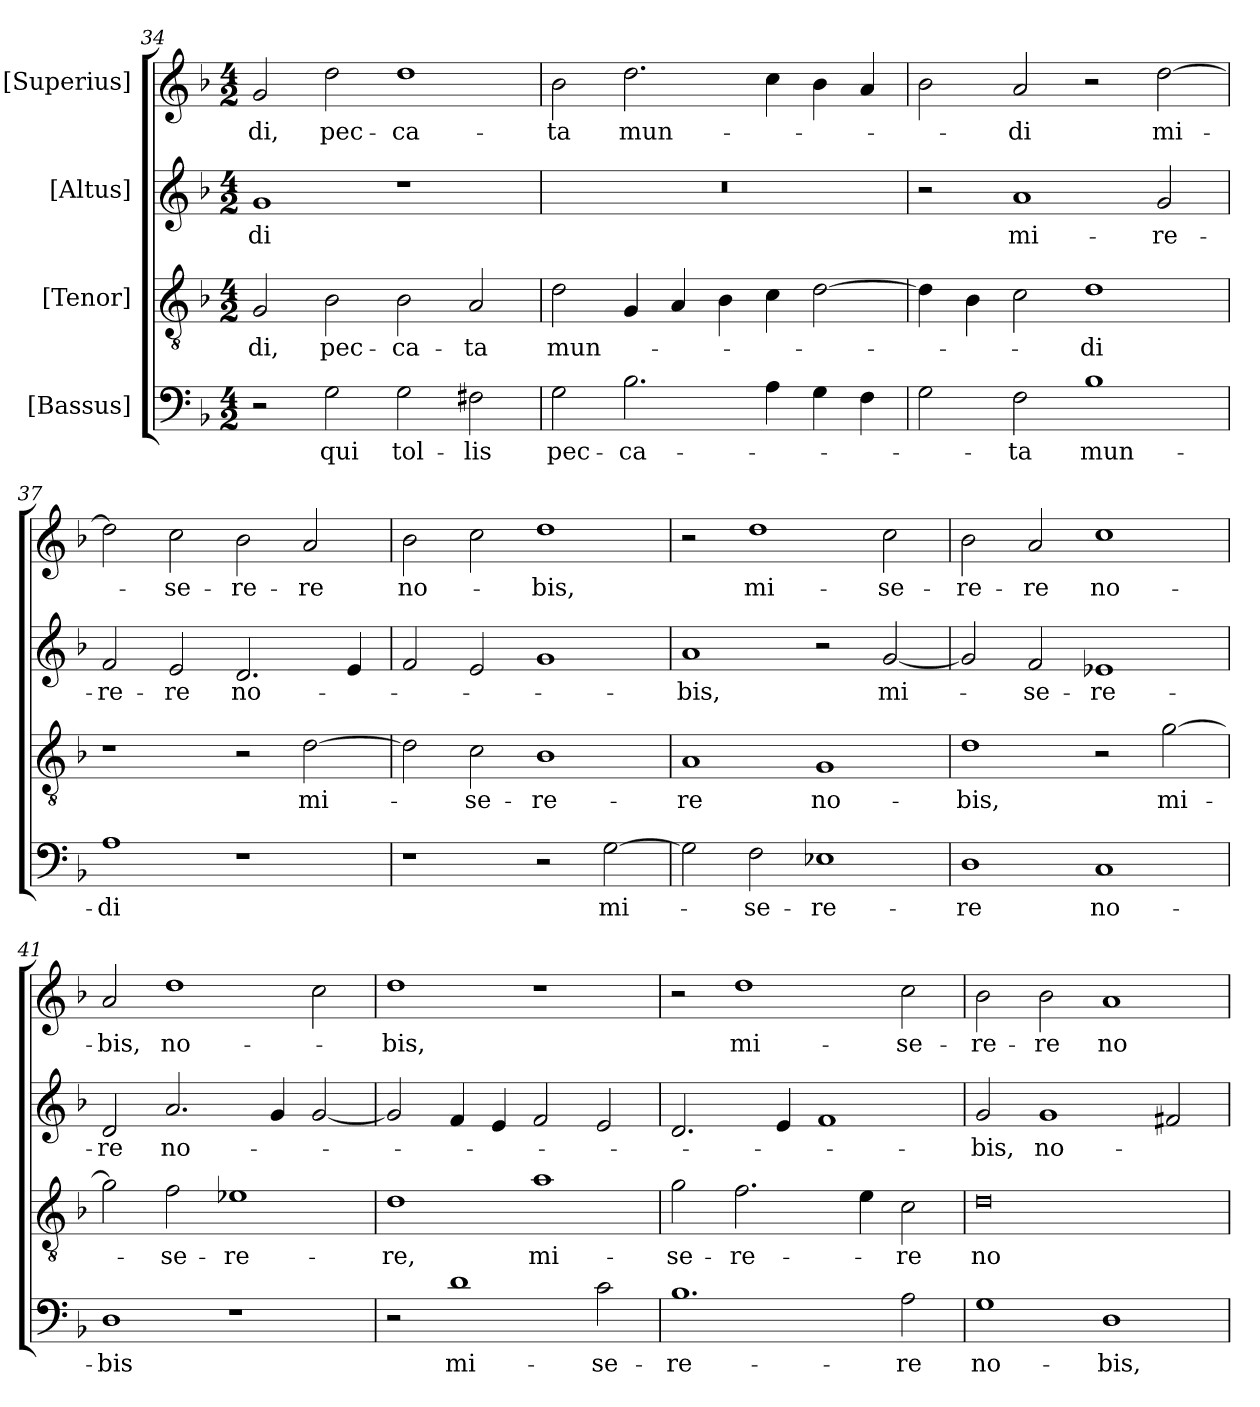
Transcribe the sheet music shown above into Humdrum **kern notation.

**kern	**text	**kern	**text	**kern	**text	**kern	**text
*part4	*part4	*part3	*part3	*part2	*part2	*part1	*part1
*staff4	*staff4	*staff3	*staff3	*staff2	*staff2	*staff1	*staff1
*I"[Bassus]	*	*I"[Tenor]	*	*I"[Altus]	*	*I"[Superius]	*
*clefF4	*	*clefGv2	*	*clefG2	*	*clefG2	*
*k[b-]	*	*k[b-]	*	*k[b-]	*	*k[b-]	*
*M4/2	*	*M4/2	*	*M4/2	*	*M4/2	*
=34	=34	=34	=34	=34	=34	=34	=34
2r	.	2G/	-di,	1g/	-di	2g/	-di,
2G\	qui	2B-\	pec-	.	.	2dd\	pec-
2G\	tol-	2B-\	-ca-	1r	.	1dd\	-ca-
2F#X\	-lis	2A/	-ta	.	.	.	.
=35	=35	=35	=35	=35	=35	=35	=35
2G\	pec-	2d\	mun-	0r	.	2b-\	-ta
2.B-\	-ca-	4G/	.	.	.	2.dd\	mun-
.	.	4A/	.	.	.	.	.
.	.	4B-\	.	.	.	.	.
4A\	.	4c\	.	.	.	4cc\	.
4G\	.	[2d\	.	.	.	4b-\	.
4F\	.	.	.	.	.	4a/	.
=36	=36	=36	=36	=36	=36	=36	=36
2G\	.	4d\]	.	2r	.	2b-\	.
.	.	4B-\	.	.	.	.	.
2F\	-ta	2c\	.	1a/	mi-	2a/	-di
1B-\	mun-	1d\	-di	.	.	2r	.
.	.	.	.	2g/	-re-	[2dd\	mi-
=37	=37	=37	=37	=37	=37	=37	=37
1A\	-di	1r	.	2f/	-re-	2dd\]	.
.	.	.	.	2e/	-re	2cc\	-se-
1r	.	2r	.	2.d/	no-	2b-\	-re-
.	.	[2d\	mi-	.	.	2a/	-re
.	.	.	.	4e/	.	.	.
=38	=38	=38	=38	=38	=38	=38	=38
1r	.	2d\]	.	2f/	.	2b-\	no-
.	.	2c\	-se-	2e/	.	2cc\	.
2r	.	1B-\	-re-	1g/	.	1dd\	-bis,
[2G\	mi-	.	.	.	.	.	.
=39	=39	=39	=39	=39	=39	=39	=39
2G\]	.	1A/	-re	1a/	-bis,	2r	.
2F\	-se-	.	.	.	.	1dd\	mi-
1E-X\	-re-	1G/	no-	2r	.	.	.
.	.	.	.	[2g/	mi-	2cc\	-se-
=40	=40	=40	=40	=40	=40	=40	=40
1D\	-re	1d\	-bis,	2g/]	.	2b-\	-re-
.	.	.	.	2f/	-se-	2a/	-re
1C/	no-	2r	.	1e-X/	-re-	1cc\	no-
.	.	[2g\	mi-	.	.	.	.
=41	=41	=41	=41	=41	=41	=41	=41
1D\	-bis	2g\]	.	2d/	-re	2a/	-bis,
.	.	2f\	-se-	2.a/	no-	1dd\	no-
1r	.	1e-X\	-re-	.	.	.	.
.	.	.	.	4g/	.	.	.
.	.	.	.	[2g/	.	2cc\	.
=42	=42	=42	=42	=42	=42	=42	=42
2r	.	1d\	-re,	2g/]	.	1dd\	-bis,
1d\	mi-	.	.	4f/	.	.	.
.	.	.	.	4e/	.	.	.
.	.	1a\	mi-	2f/	.	1r	.
2c\	-se-	.	.	2e/	.	.	.
=43	=43	=43	=43	=43	=43	=43	=43
1.B-\	-re-	2g\	-se-	2.d/	.	2r	.
.	.	2.f\	-re-	.	.	1dd\	mi-
.	.	.	.	4e/	.	.	.
.	.	.	.	1f/	.	.	.
.	.	4e\	.	.	.	.	.
2A\	-re	2c\	-re	.	.	2cc\	-se-
=44	=44	=44	=44	=44	=44	=44	=44
1G\	no-	0d\	no-	2g/	-bis,	2b-\	-re-
.	.	.	.	1g/	no-	2b-\	-re
1D\	-bis,	.	.	.	.	1a/	no-
.	.	.	.	2f#X/	.	.	.
=	=	=	=	=	=	=	=
*-	*-	*-	*-	*-	*-	*-	*-
